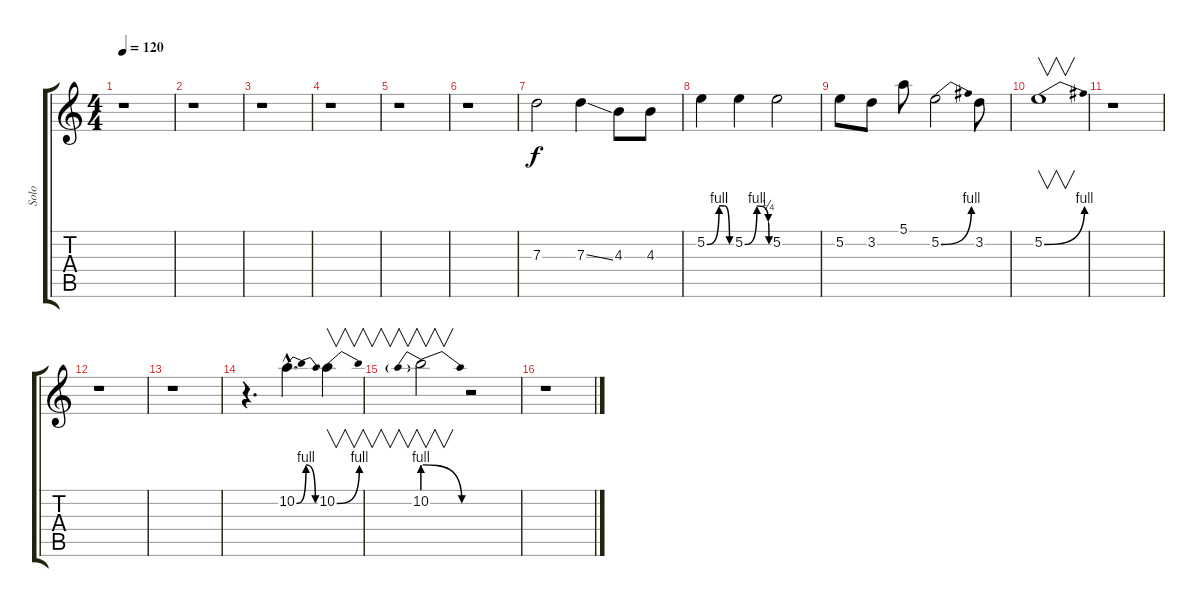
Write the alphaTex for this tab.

\track ("Solo" "Solo") {instrument distortionguitar}
\staff {score tabs}
\tuning (E4 B3 G3 D3 A2 E2) {hide}
\ts (4 4)
\tempo 120
\clef g2
\ks c
r.1{dy f} |
r.1 |
r.1 |
r.1 |
r.1 |
r.1 |
7.3.2 7.3{ss}.4 4.3.8 4.3.8 |
5.2{be (custom 0 0 30 4 43 4 56 0 60 0)}.4 5.2{be (custom 0 0 30 4 58 1 60 0)}.4 5.2.2 |
5.2.8 3.2.8 5.1.8 5.2{be (bend 0 0 60 4)}.2 3.2.8 |
5.2{be (bend 0 0 60 4)}.1{v} |
r.1 |
r.1 |
r.1 |
r.4{d} 10.2{be (bendrelease 0 0 30 4 30 4 60 0) hac}.4{d} 10.2{be (bend 0 0 60 4)}.4{v} |
10.2{be (prebendrelease 0 4 60 0)}.2{v} r.2 |
r.1
